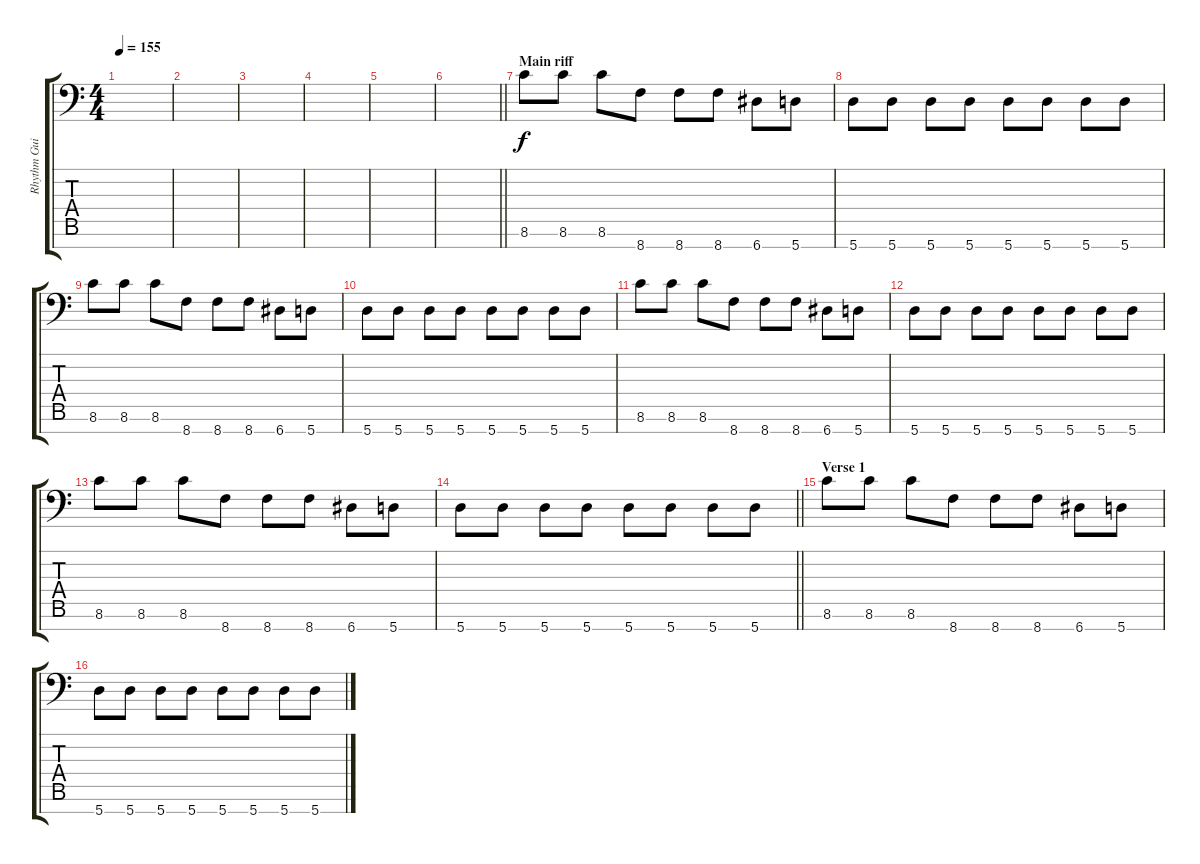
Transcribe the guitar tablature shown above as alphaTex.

\track ("Rhythm Guitar" "Rhythm Gui") {instrument distortionguitar}
\staff {score tabs}
\tuning (E4 B3 G3 D3 A2 E2 A1) {hide}
\ts (4 4)
\tempo 155
\clef f4
\ks c
|
|
|
|
|
\barLineRight lightlight
|
\section ("" "Main riff")
8.6.8{volume 16 instrument distortionguitar} 8.6.8 8.6.8 8.7.8 8.7.8 8.7.8 6.7.8 5.7.8 |
5.7.8 5.7.8 5.7.8 5.7.8 5.7.8 5.7.8 5.7.8 5.7.8 |
8.6.8 8.6.8 8.6.8 8.7.8 8.7.8 8.7.8 6.7.8 5.7.8 |
5.7.8 5.7.8 5.7.8 5.7.8 5.7.8 5.7.8 5.7.8 5.7.8 |
8.6.8 8.6.8 8.6.8 8.7.8 8.7.8 8.7.8 6.7.8 5.7.8 |
5.7.8 5.7.8 5.7.8 5.7.8 5.7.8 5.7.8 5.7.8 5.7.8 |
8.6.8 8.6.8 8.6.8 8.7.8 8.7.8 8.7.8 6.7.8 5.7.8 |
\barLineRight lightlight
5.7.8 5.7.8 5.7.8 5.7.8 5.7.8 5.7.8 5.7.8 5.7.8 |
\section ("" "Verse 1")
8.6.8 8.6.8 8.6.8 8.7.8 8.7.8 8.7.8 6.7.8 5.7.8 |
5.7.8 5.7.8 5.7.8 5.7.8 5.7.8 5.7.8 5.7.8 5.7.8
